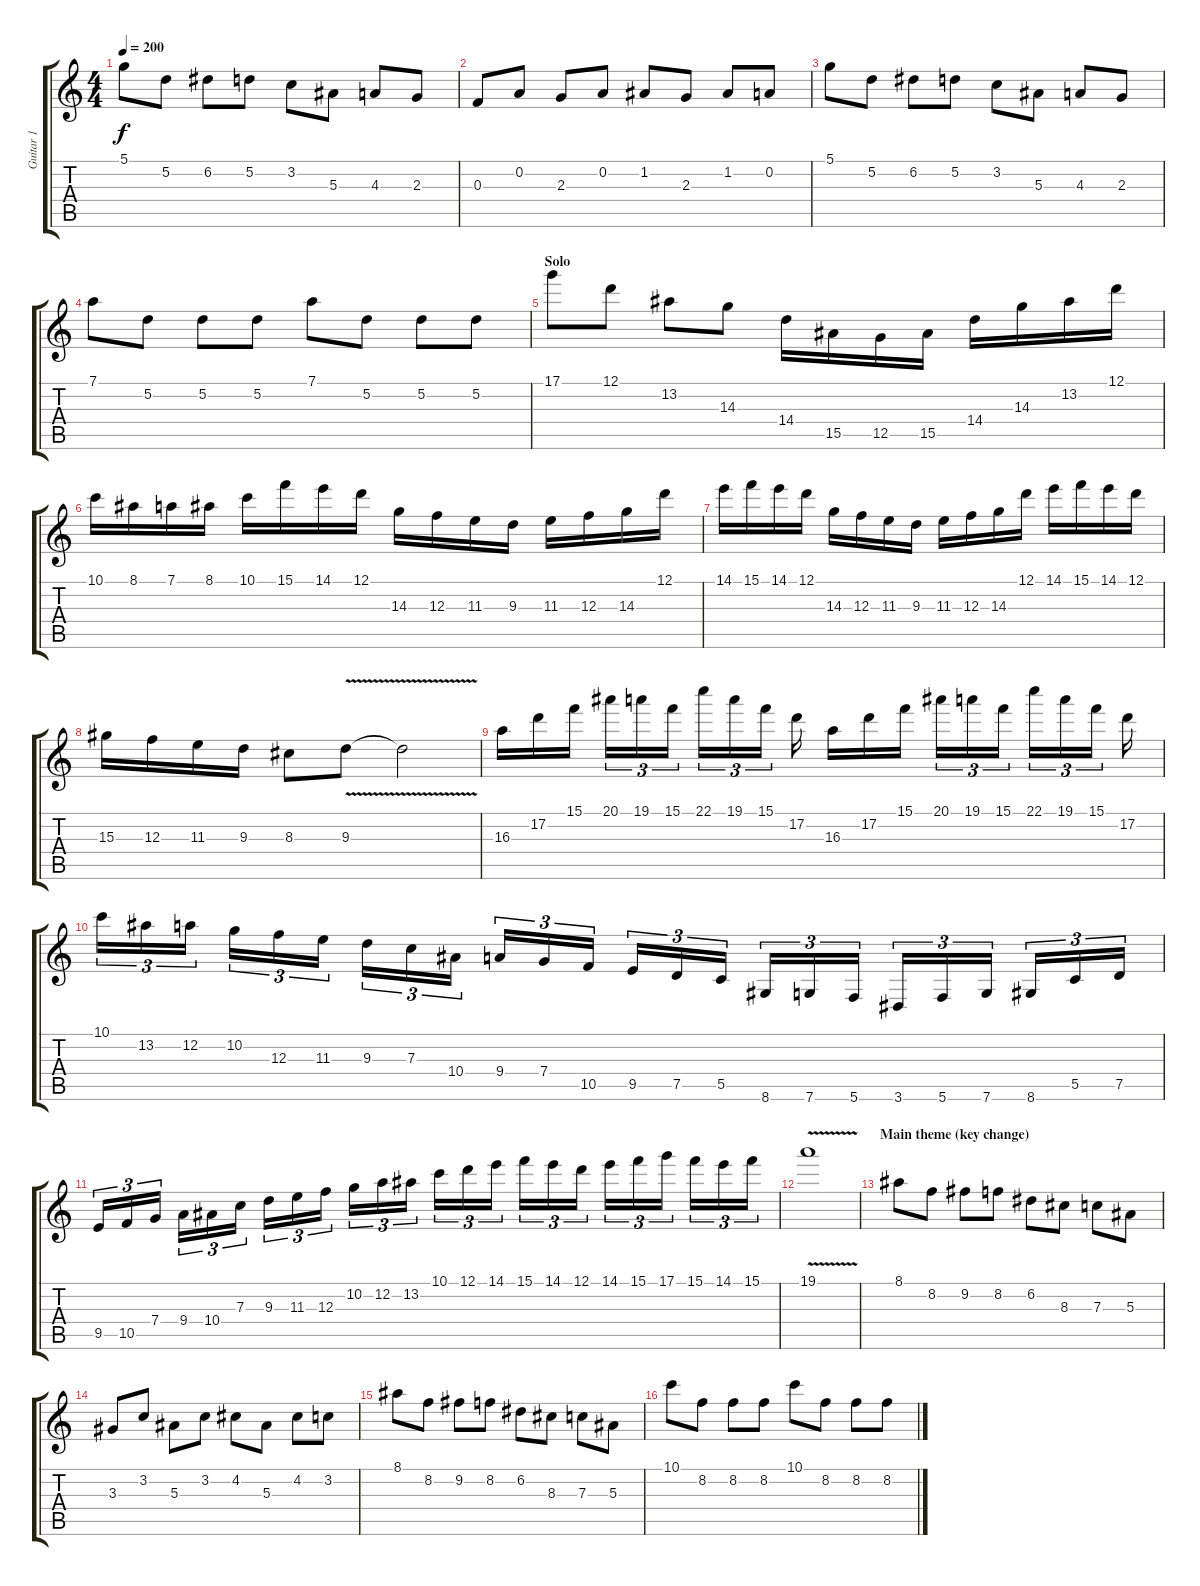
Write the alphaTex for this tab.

\track ("Guitar 1" "Guitar 1") {instrument overdrivenguitar}
\staff {score tabs}
\tuning (D4 A3 F3 C3 G2 C2) {hide}
\ts (4 4)
\tempo 200
\clef g2
\ks c
5.1.8{dy f} 5.2.8 6.2.8 5.2.8 3.2.8 5.3.8 4.3.8 2.3.8 |
0.3.8 0.2.8 2.3.8 0.2.8 1.2.8 2.3.8 1.2.8 0.2.8 |
5.1.8 5.2.8 6.2.8 5.2.8 3.2.8 5.3.8 4.3.8 2.3.8 |
7.1.8 5.2.8 5.2.8 5.2.8 7.1.8 5.2.8 5.2.8 5.2.8 |
\section ("" "Solo")
17.1.8{volume 16} 12.1.8 13.2.8 14.3.8 14.4.16 15.5.16 12.5.16 15.5.16 14.4.16 14.3.16 13.2.16 12.1.16 |
10.1.16 8.1.16 7.1.16 8.1.16 10.1.16 15.1.16 14.1.16 12.1.16 14.3.16 12.3.16 11.3.16 9.3.16 11.3.16 12.3.16 14.3.16 12.1.16 |
14.1.16 15.1.16 14.1.16 12.1.16 14.3.16 12.3.16 11.3.16 9.3.16 11.3.16 12.3.16 14.3.16 12.1.16 14.1.16 15.1.16 14.1.16 12.1.16 |
15.3.16 12.3.16 11.3.16 9.3.16 8.3.8 9.3{v}.8 9.3{t}.2 |
16.3.16 17.2.16 15.1.16 20.1.16{tu (3 2)} 19.1.16{tu (3 2)} 15.1.16{tu (3 2)} 22.1.16{tu (3 2)} 19.1.16{tu (3 2)} 15.1.16{tu (3 2)} 17.2.16 16.3.16 17.2.16 15.1.16 20.1.16{tu (3 2)} 19.1.16{tu (3 2)} 15.1.16{tu (3 2)} 22.1.16{tu (3 2)} 19.1.16{tu (3 2)} 15.1.16{tu (3 2)} 17.2.16 |
10.1.16{tu (3 2)} 13.2.16{tu (3 2)} 12.2.16{tu (3 2)} 10.2.16{tu (3 2)} 12.3.16{tu (3 2)} 11.3.16{tu (3 2)} 9.3.16{tu (3 2)} 7.3.16{tu (3 2)} 10.4.16{tu (3 2)} 9.4.16{tu (3 2)} 7.4.16{tu (3 2)} 10.5.16{tu (3 2)} 9.5.16{tu (3 2)} 7.5.16{tu (3 2)} 5.5.16{tu (3 2)} 8.6.16{tu (3 2)} 7.6.16{tu (3 2)} 5.6.16{tu (3 2)} 3.6.16{tu (3 2)} 5.6.16{tu (3 2)} 7.6.16{tu (3 2)} 8.6.16{tu (3 2)} 5.5.16{tu (3 2)} 7.5.16{tu (3 2)} |
9.5.16{tu (3 2)} 10.5.16{tu (3 2)} 7.4.16{tu (3 2)} 9.4.16{tu (3 2)} 10.4.16{tu (3 2)} 7.3.16{tu (3 2)} 9.3.16{tu (3 2)} 11.3.16{tu (3 2)} 12.3.16{tu (3 2)} 10.2.16{tu (3 2)} 12.2.16{tu (3 2)} 13.2.16{tu (3 2)} 10.1.16{tu (3 2)} 12.1.16{tu (3 2)} 14.1.16{tu (3 2)} 15.1.16{tu (3 2)} 14.1.16{tu (3 2)} 12.1.16{tu (3 2)} 14.1.16{tu (3 2)} 15.1.16{tu (3 2)} 17.1.16{tu (3 2)} 15.1.16{tu (3 2)} 14.1.16{tu (3 2)} 15.1.16{tu (3 2)} |
19.1{v}.1 |
\section ("" "Main theme (key change)")
8.1.8{volume 13} 8.2.8 9.2.8 8.2.8 6.2.8 8.3.8 7.3.8 5.3.8 |
3.3.8 3.2.8 5.3.8 3.2.8 4.2.8 5.3.8 4.2.8 3.2.8 |
8.1.8 8.2.8 9.2.8 8.2.8 6.2.8 8.3.8 7.3.8 5.3.8 |
10.1.8 8.2.8 8.2.8 8.2.8 10.1.8 8.2.8 8.2.8 8.2.8
